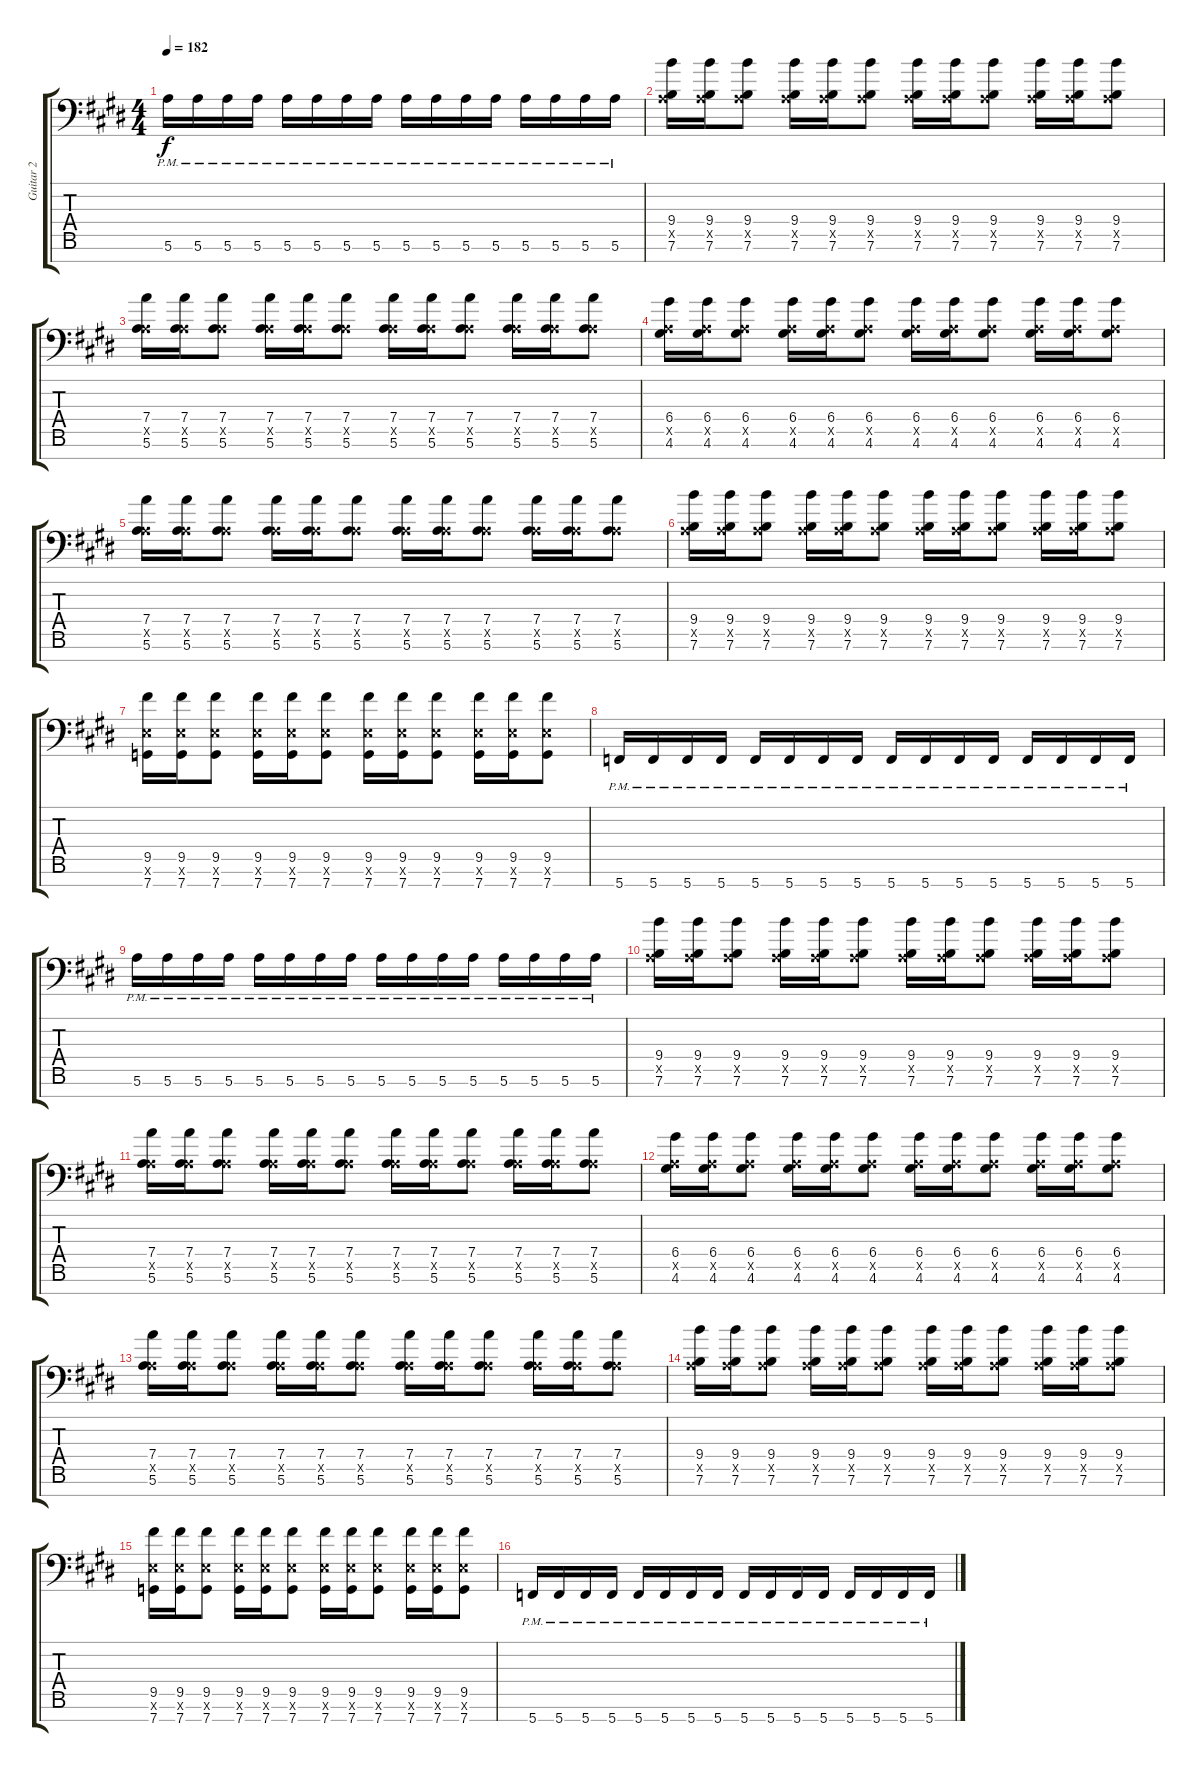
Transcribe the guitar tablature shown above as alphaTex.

\track ("Guitar 2" "Guitar 2") {instrument distortionguitar}
\staff {score tabs}
\tuning (E4 B3 G3 D3 A2 E2 C-1) {hide}
\ts (4 4)
\tempo 182
\clef f4
\ks c#minor
5.6{pm}.16{dy f} 5.6{pm}.16 5.6{pm}.16 5.6{pm}.16 5.6{pm}.16 5.6{pm}.16 5.6{pm}.16 5.6{pm}.16 5.6{pm}.16 5.6{pm}.16 5.6{pm}.16 5.6{pm}.16 5.6{pm}.16 5.6{pm}.16 5.6{pm}.16 5.6{pm}.16 |
(9.4 0.5{x} 7.6).16 (9.4 0.5{x} 7.6).16 (9.4 0.5{x} 7.6).8 (9.4 0.5{x} 7.6).16 (9.4 0.5{x} 7.6).16 (9.4 0.5{x} 7.6).8 (9.4 0.5{x} 7.6).16 (9.4 0.5{x} 7.6).16 (9.4 0.5{x} 7.6).8 (9.4 0.5{x} 7.6).16 (9.4 0.5{x} 7.6).16 (9.4 0.5{x} 7.6).8 |
(7.4 0.5{x} 5.6).16 (7.4 0.5{x} 5.6).16 (7.4 0.5{x} 5.6).8 (7.4 0.5{x} 5.6).16 (7.4 0.5{x} 5.6).16 (7.4 0.5{x} 5.6).8 (7.4 0.5{x} 5.6).16 (7.4 0.5{x} 5.6).16 (7.4 0.5{x} 5.6).8 (7.4 0.5{x} 5.6).16 (7.4 0.5{x} 5.6).16 (7.4 0.5{x} 5.6).8 |
(6.4 0.5{x} 4.6).16 (6.4 0.5{x} 4.6).16 (6.4 0.5{x} 4.6).8 (6.4 0.5{x} 4.6).16 (6.4 0.5{x} 4.6).16 (6.4 0.5{x} 4.6).8 (6.4 0.5{x} 4.6).16 (6.4 0.5{x} 4.6).16 (6.4 0.5{x} 4.6).8 (6.4 0.5{x} 4.6).16 (6.4 0.5{x} 4.6).16 (6.4 0.5{x} 4.6).8 |
(7.4 0.5{x} 5.6).16 (7.4 0.5{x} 5.6).16 (7.4 0.5{x} 5.6).8 (7.4 0.5{x} 5.6).16 (7.4 0.5{x} 5.6).16 (7.4 0.5{x} 5.6).8 (7.4 0.5{x} 5.6).16 (7.4 0.5{x} 5.6).16 (7.4 0.5{x} 5.6).8 (7.4 0.5{x} 5.6).16 (7.4 0.5{x} 5.6).16 (7.4 0.5{x} 5.6).8 |
(9.4 0.5{x} 7.6).16 (9.4 0.5{x} 7.6).16 (9.4 0.5{x} 7.6).8 (9.4 0.5{x} 7.6).16 (9.4 0.5{x} 7.6).16 (9.4 0.5{x} 7.6).8 (9.4 0.5{x} 7.6).16 (9.4 0.5{x} 7.6).16 (9.4 0.5{x} 7.6).8 (9.4 0.5{x} 7.6).16 (9.4 0.5{x} 7.6).16 (9.4 0.5{x} 7.6).8 |
(9.5 0.6{x} 7.7).16 (9.5 0.6{x} 7.7).16 (9.5 0.6{x} 7.7).8 (9.5 0.6{x} 7.7).16 (9.5 0.6{x} 7.7).16 (9.5 0.6{x} 7.7).8 (9.5 0.6{x} 7.7).16 (9.5 0.6{x} 7.7).16 (9.5 0.6{x} 7.7).8 (9.5 0.6{x} 7.7).16 (9.5 0.6{x} 7.7).16 (9.5 0.6{x} 7.7).8 |
5.7{pm}.16 5.7{pm}.16 5.7{pm}.16 5.7{pm}.16 5.7{pm}.16 5.7{pm}.16 5.7{pm}.16 5.7{pm}.16 5.7{pm}.16 5.7{pm}.16 5.7{pm}.16 5.7{pm}.16 5.7{pm}.16 5.7{pm}.16 5.7{pm}.16 5.7{pm}.16 |
5.6{pm}.16 5.6{pm}.16 5.6{pm}.16 5.6{pm}.16 5.6{pm}.16 5.6{pm}.16 5.6{pm}.16 5.6{pm}.16 5.6{pm}.16 5.6{pm}.16 5.6{pm}.16 5.6{pm}.16 5.6{pm}.16 5.6{pm}.16 5.6{pm}.16 5.6{pm}.16 |
(9.4 0.5{x} 7.6).16 (9.4 0.5{x} 7.6).16 (9.4 0.5{x} 7.6).8 (9.4 0.5{x} 7.6).16 (9.4 0.5{x} 7.6).16 (9.4 0.5{x} 7.6).8 (9.4 0.5{x} 7.6).16 (9.4 0.5{x} 7.6).16 (9.4 0.5{x} 7.6).8 (9.4 0.5{x} 7.6).16 (9.4 0.5{x} 7.6).16 (9.4 0.5{x} 7.6).8 |
(7.4 0.5{x} 5.6).16 (7.4 0.5{x} 5.6).16 (7.4 0.5{x} 5.6).8 (7.4 0.5{x} 5.6).16 (7.4 0.5{x} 5.6).16 (7.4 0.5{x} 5.6).8 (7.4 0.5{x} 5.6).16 (7.4 0.5{x} 5.6).16 (7.4 0.5{x} 5.6).8 (7.4 0.5{x} 5.6).16 (7.4 0.5{x} 5.6).16 (7.4 0.5{x} 5.6).8 |
(6.4 0.5{x} 4.6).16 (6.4 0.5{x} 4.6).16 (6.4 0.5{x} 4.6).8 (6.4 0.5{x} 4.6).16 (6.4 0.5{x} 4.6).16 (6.4 0.5{x} 4.6).8 (6.4 0.5{x} 4.6).16 (6.4 0.5{x} 4.6).16 (6.4 0.5{x} 4.6).8 (6.4 0.5{x} 4.6).16 (6.4 0.5{x} 4.6).16 (6.4 0.5{x} 4.6).8 |
(7.4 0.5{x} 5.6).16 (7.4 0.5{x} 5.6).16 (7.4 0.5{x} 5.6).8 (7.4 0.5{x} 5.6).16 (7.4 0.5{x} 5.6).16 (7.4 0.5{x} 5.6).8 (7.4 0.5{x} 5.6).16 (7.4 0.5{x} 5.6).16 (7.4 0.5{x} 5.6).8 (7.4 0.5{x} 5.6).16 (7.4 0.5{x} 5.6).16 (7.4 0.5{x} 5.6).8 |
(9.4 0.5{x} 7.6).16 (9.4 0.5{x} 7.6).16 (9.4 0.5{x} 7.6).8 (9.4 0.5{x} 7.6).16 (9.4 0.5{x} 7.6).16 (9.4 0.5{x} 7.6).8 (9.4 0.5{x} 7.6).16 (9.4 0.5{x} 7.6).16 (9.4 0.5{x} 7.6).8 (9.4 0.5{x} 7.6).16 (9.4 0.5{x} 7.6).16 (9.4 0.5{x} 7.6).8 |
(9.5 0.6{x} 7.7).16 (9.5 0.6{x} 7.7).16 (9.5 0.6{x} 7.7).8 (9.5 0.6{x} 7.7).16 (9.5 0.6{x} 7.7).16 (9.5 0.6{x} 7.7).8 (9.5 0.6{x} 7.7).16 (9.5 0.6{x} 7.7).16 (9.5 0.6{x} 7.7).8 (9.5 0.6{x} 7.7).16 (9.5 0.6{x} 7.7).16 (9.5 0.6{x} 7.7).8 |
5.7{pm}.16 5.7{pm}.16 5.7{pm}.16 5.7{pm}.16 5.7{pm}.16 5.7{pm}.16 5.7{pm}.16 5.7{pm}.16 5.7{pm}.16 5.7{pm}.16 5.7{pm}.16 5.7{pm}.16 5.7{pm}.16 5.7{pm}.16 5.7{pm}.16 5.7{pm}.16
